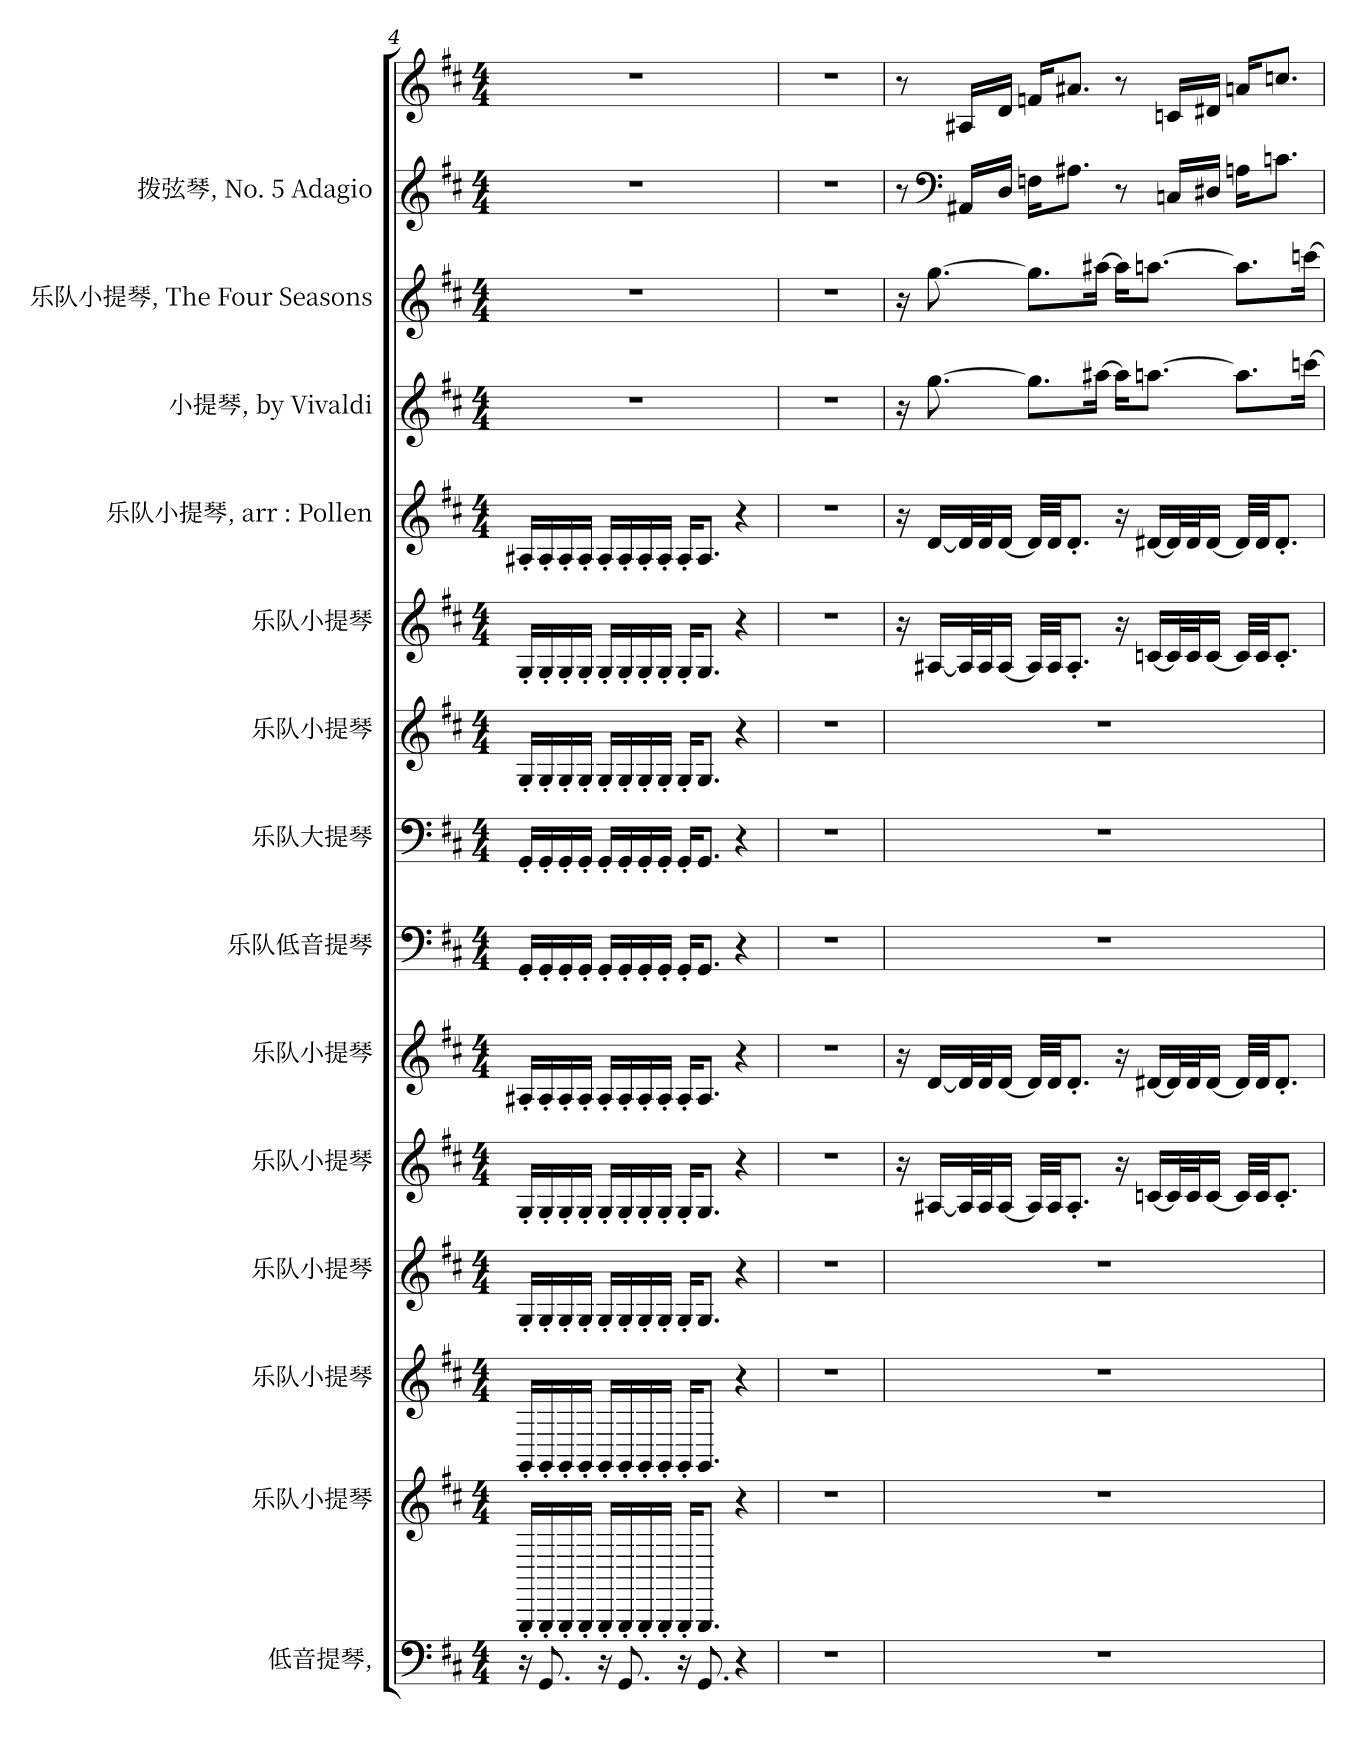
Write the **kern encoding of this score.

**kern	**kern	**kern	**kern	**kern	**kern	**kern	**kern	**kern	**kern	**kern	**kern	**kern	**kern	**kern
*part14	*part13	*part12	*part11	*part10	*part9	*part8	*part7	*part6	*part5	*part4	*part3	*part2	*part1	*part1
*staff15	*staff14	*staff13	*staff12	*staff11	*staff10	*staff9	*staff8	*staff7	*staff6	*staff5	*staff4	*staff3	*staff2	*staff1
*I"低音提琴,	*I"乐队小提琴	*I"乐队小提琴	*I"乐队小提琴	*I"乐队小提琴	*I"乐队小提琴	*I"乐队低音提琴	*I"乐队大提琴	*I"乐队小提琴	*I"乐队小提琴	*I"乐队小提琴, arr : Pollen	*I"小提琴, by Vivaldi	*I"乐队小提琴, The Four Seasons	*I"拨弦琴, No. 5 Adagio	*
*clefF4	*clefG2	*clefG2	*clefG2	*clefG2	*clefG2	*clefF4	*clefF4	*clefG2	*clefG2	*clefG2	*clefG2	*clefG2	*clefG2	*clefG2
*ITrd7c12	*	*	*	*	*	*ITrd7c12	*	*	*	*	*	*	*	*
*k[f#c#]	*k[f#c#]	*k[f#c#]	*k[f#c#]	*k[f#c#]	*k[f#c#]	*k[f#c#]	*k[f#c#]	*k[f#c#]	*k[f#c#]	*k[f#c#]	*k[f#c#]	*k[f#c#]	*k[f#c#]	*k[f#c#]
*M4/4	*M4/4	*M4/4	*M4/4	*M4/4	*M4/4	*M4/4	*M4/4	*M4/4	*M4/4	*M4/4	*M4/4	*M4/4	*M4/4	*M4/4
=4	=4	=4	=4	=4	=4	=4	=4	=4	=4	=4	=4	=4	=4	=4
16r	16GGG'/LL	16GG'/LL	16G'/LL	16G'/LL	16A#X'/LL	16GGG'/LL	16GG'/LL	16G'/LL	16G'/LL	16A#X'/LL	1r	1r	1r	1r
8.GGG/	16GGG'/	16GG'/	16G'/	16G'/	16A#'/	16GGG'/	16GG'/	16G'/	16G'/	16A#'/	.	.	.	.
.	16GGG'/	16GG'/	16G'/	16G'/	16A#'/	16GGG'/	16GG'/	16G'/	16G'/	16A#'/	.	.	.	.
.	16GGG'/JJ	16GG'/JJ	16G'/JJ	16G'/JJ	16A#'/JJ	16GGG'/JJ	16GG'/JJ	16G'/JJ	16G'/JJ	16A#'/JJ	.	.	.	.
16r	16GGG'/LL	16GG'/LL	16G'/LL	16G'/LL	16A#'/LL	16GGG'/LL	16GG'/LL	16G'/LL	16G'/LL	16A#'/LL	.	.	.	.
8.GGG/	16GGG'/	16GG'/	16G'/	16G'/	16A#'/	16GGG'/	16GG'/	16G'/	16G'/	16A#'/	.	.	.	.
.	16GGG'/	16GG'/	16G'/	16G'/	16A#'/	16GGG'/	16GG'/	16G'/	16G'/	16A#'/	.	.	.	.
.	16GGG'/JJ	16GG'/JJ	16G'/JJ	16G'/JJ	16A#'/JJ	16GGG'/JJ	16GG'/JJ	16G'/JJ	16G'/JJ	16A#'/JJ	.	.	.	.
16r	16GGG'/KL	16GG'/KL	16G'/KL	16G'/KL	16A#'/KL	16GGG'/KL	16GG'/KL	16G'/KL	16G'/KL	16A#'/KL	.	.	.	.
8.GGG/	8.GGG/J	8.GG/J	8.G/J	8.G/J	8.A#/J	8.GGG/J	8.GG/J	8.G/J	8.G/J	8.A#/J	.	.	.	.
4r	4r	4r	4r	4r	4r	4r	4r	4r	4r	4r	.	.	.	.
=5	=5	=5	=5	=5	=5	=5	=5	=5	=5	=5	=5	=5	=5	=5
1r	1r	1r	1r	1r	1r	1r	1r	1r	1r	1r	1r	1r	1r	1r
!!LO:PB:g=z
=6	=6	=6	=6	=6	=6	=6	=6	=6	=6	=6	=6	=6	=6	=6
1r	1r	1r	1r	16r	16r	1r	1r	1r	16r	16r	16r	16r	8r	8r
.	.	.	.	[16A#X/LL	[16d/LL	.	.	.	[16A#X/LL	[16d/LL	[8.gg\	[8.gg\	.	.
*	*	*	*	*	*	*	*	*	*	*	*	*	*clefF4	*
.	.	.	.	32A#/L]	32d/L]	.	.	.	32A#/L]	32d/L]	.	.	16AA#X/LL	16A#X/LL
.	.	.	.	32A#/J	32d/J	.	.	.	32A#/J	32d/J	.	.	.	.
*	*	*	*	*	*	*	*	*	*	*	*	*	*	*MM38
.	.	.	.	[16A#/JJ	[16d/JJ	.	.	.	[16A#/JJ	[16d/JJ	.	.	16D/JJ	16d/JJ
.	.	.	.	32A#/LLL]	32d/LLL]	.	.	.	32A#/LLL]	32d/LLL]	8.gg\L]	8.gg\L]	16Fn\KL	16fn/KL
.	.	.	.	32A#/JJ	32d/JJ	.	.	.	32A#/JJ	32d/JJ	.	.	.	.
*	*	*	*	*	*	*	*	*	*	*	*	*	*	*MM36
.	.	.	.	8.A#'/J	8.d'/J	.	.	.	8.A#'/J	8.d'/J	.	.	8.A#X\J	8.a#X/J
.	.	.	.	.	.	.	.	.	.	.	[16aa#X\Jk	[16aa#X\Jk	.	.
.	.	.	.	16r	16r	.	.	.	16r	16r	16aa#\KL]	16aa#\KL]	8r	8r
.	.	.	.	[16cn/LL	[16d#X/LL	.	.	.	[16cn/LL	[16d#X/LL	[8.aan\J	[8.aan\J	.	.
.	.	.	.	32c/L]	32d#/L]	.	.	.	32c/L]	32d#/L]	.	.	16Cn/LL	16cn/LL
.	.	.	.	32c/J	32d#/J	.	.	.	32c/J	32d#/J	.	.	.	.
*	*	*	*	*	*	*	*	*	*	*	*	*	*	*MM38
.	.	.	.	[16c/JJ	[16d#/JJ	.	.	.	[16c/JJ	[16d#/JJ	.	.	16D#X/JJ	16d#X/JJ
.	.	.	.	32c/LLL]	32d#/LLL]	.	.	.	32c/LLL]	32d#/LLL]	8.aa\L]	8.aa\L]	16An\KL	16an/KL
.	.	.	.	32c/JJ	32d#/JJ	.	.	.	32c/JJ	32d#/JJ	.	.	.	.
*	*	*	*	*	*	*	*	*	*	*	*	*	*	*MM35
.	.	.	.	8.c'/J	8.d#'/J	.	.	.	8.c'/J	8.d#'/J	.	.	8.cn\J	8.ccn/J
.	.	.	.	.	.	.	.	.	.	.	[16cccn\Jk	[16cccn\Jk	.	.
=	=	=	=	=	=	=	=	=	=	=	=	=	=	=
*-	*-	*-	*-	*-	*-	*-	*-	*-	*-	*-	*-	*-	*-	*-
